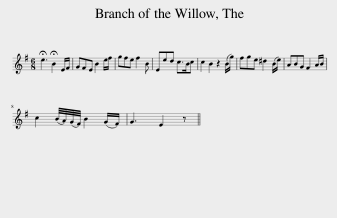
X:1
L:1/8
M:6/8
I:linebreak $
K:Emin
V:1 treble
V:1
 !fermata!e3 !fermata!B2 E/F/ | GFE B2 e/f/ | gfe f2 B | Eed c>Bc | c2 B2 z2 (B/g/) | %5
 fge ^d2 (B/e/) | ABG F2 A/B/ |$ c2 (B/4A/4)(G/4F/4) B2 (G/F/) | G3 E2 z || %9
